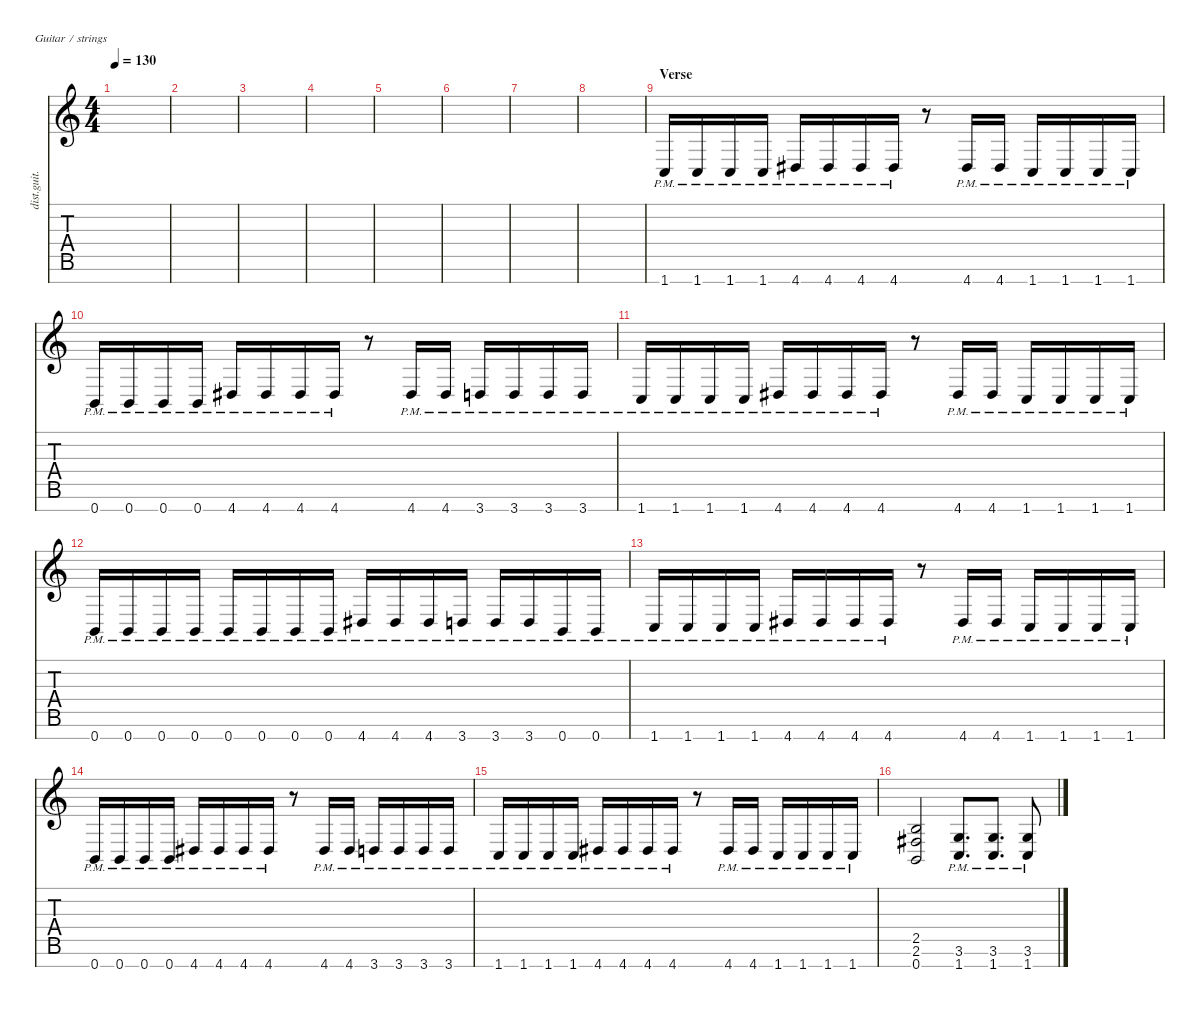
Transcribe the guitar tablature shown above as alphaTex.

\defaultSystemsLayout 4
\hideDynamics
\bracketExtendMode nobrackets
\track ("Distortion Guitar - Zoli" "dist.guit.") {instrument distortionguitar}
\staff {score tabs}
\tuning (E4 B3 G3 D3 A2 E2 B1)
\ts (4 4)
\tempo 130
\clef g2
\ks c
|
|
|
|
|
|
|
|
\section ("" "Verse")
1.7{pm}.16 1.7{pm}.16 1.7{pm}.16 1.7{pm}.16 4.7{pm acc #}.16 4.7{pm acc #}.16 4.7{pm acc #}.16 4.7{pm acc #}.16 r.8 4.7{pm acc #}.16 4.7{pm acc #}.16 1.7{pm}.16 1.7{pm}.16 1.7{pm}.16 1.7{pm}.16 |
0.7{pm}.16 0.7{pm}.16 0.7{pm}.16 0.7{pm}.16 4.7{pm acc #}.16 4.7{pm acc #}.16 4.7{pm acc #}.16 4.7{pm acc #}.16 r.8 4.7{pm acc #}.16 4.7{pm acc #}.16 3.7{pm}.16 3.7{pm}.16 3.7{pm}.16 3.7{pm}.16 |
1.7{pm}.16 1.7{pm}.16 1.7{pm}.16 1.7{pm}.16 4.7{pm acc #}.16 4.7{pm acc #}.16 4.7{pm acc #}.16 4.7{pm acc #}.16 r.8 4.7{pm acc #}.16 4.7{pm acc #}.16 1.7{pm}.16 1.7{pm}.16 1.7{pm}.16 1.7{pm}.16 |
0.7{pm}.16 0.7{pm}.16 0.7{pm}.16 0.7{pm}.16 0.7{pm}.16 0.7{pm}.16 0.7{pm}.16 0.7{pm}.16 4.7{pm acc #}.16 4.7{pm acc #}.16 4.7{pm acc #}.16 3.7{pm}.16 3.7{pm}.16 3.7{pm}.16 0.7{pm}.16 0.7{pm}.16 |
1.7{pm}.16 1.7{pm}.16 1.7{pm}.16 1.7{pm}.16 4.7{pm acc #}.16 4.7{pm acc #}.16 4.7{pm acc #}.16 4.7{pm acc #}.16 r.8 4.7{pm acc #}.16 4.7{pm acc #}.16 1.7{pm}.16 1.7{pm}.16 1.7{pm}.16 1.7{pm}.16 |
0.7{pm}.16 0.7{pm}.16 0.7{pm}.16 0.7{pm}.16 4.7{pm acc #}.16 4.7{pm acc #}.16 4.7{pm acc #}.16 4.7{pm acc #}.16 r.8 4.7{pm acc #}.16 4.7{pm acc #}.16 3.7{pm}.16 3.7{pm}.16 3.7{pm}.16 3.7{pm}.16 |
1.7{pm}.16 1.7{pm}.16 1.7{pm}.16 1.7{pm}.16 4.7{pm acc #}.16 4.7{pm acc #}.16 4.7{pm acc #}.16 4.7{pm acc #}.16 r.8 4.7{pm acc #}.16 4.7{pm acc #}.16 1.7{pm}.16 1.7{pm}.16 1.7{pm}.16 1.7{pm}.16 |
(0.7 2.6{acc #} 2.5).2 (1.7{pm} 3.6{pm}).8{d} (1.7{pm} 3.6{pm}).8{d} (1.7{pm} 3.6{pm}).8
